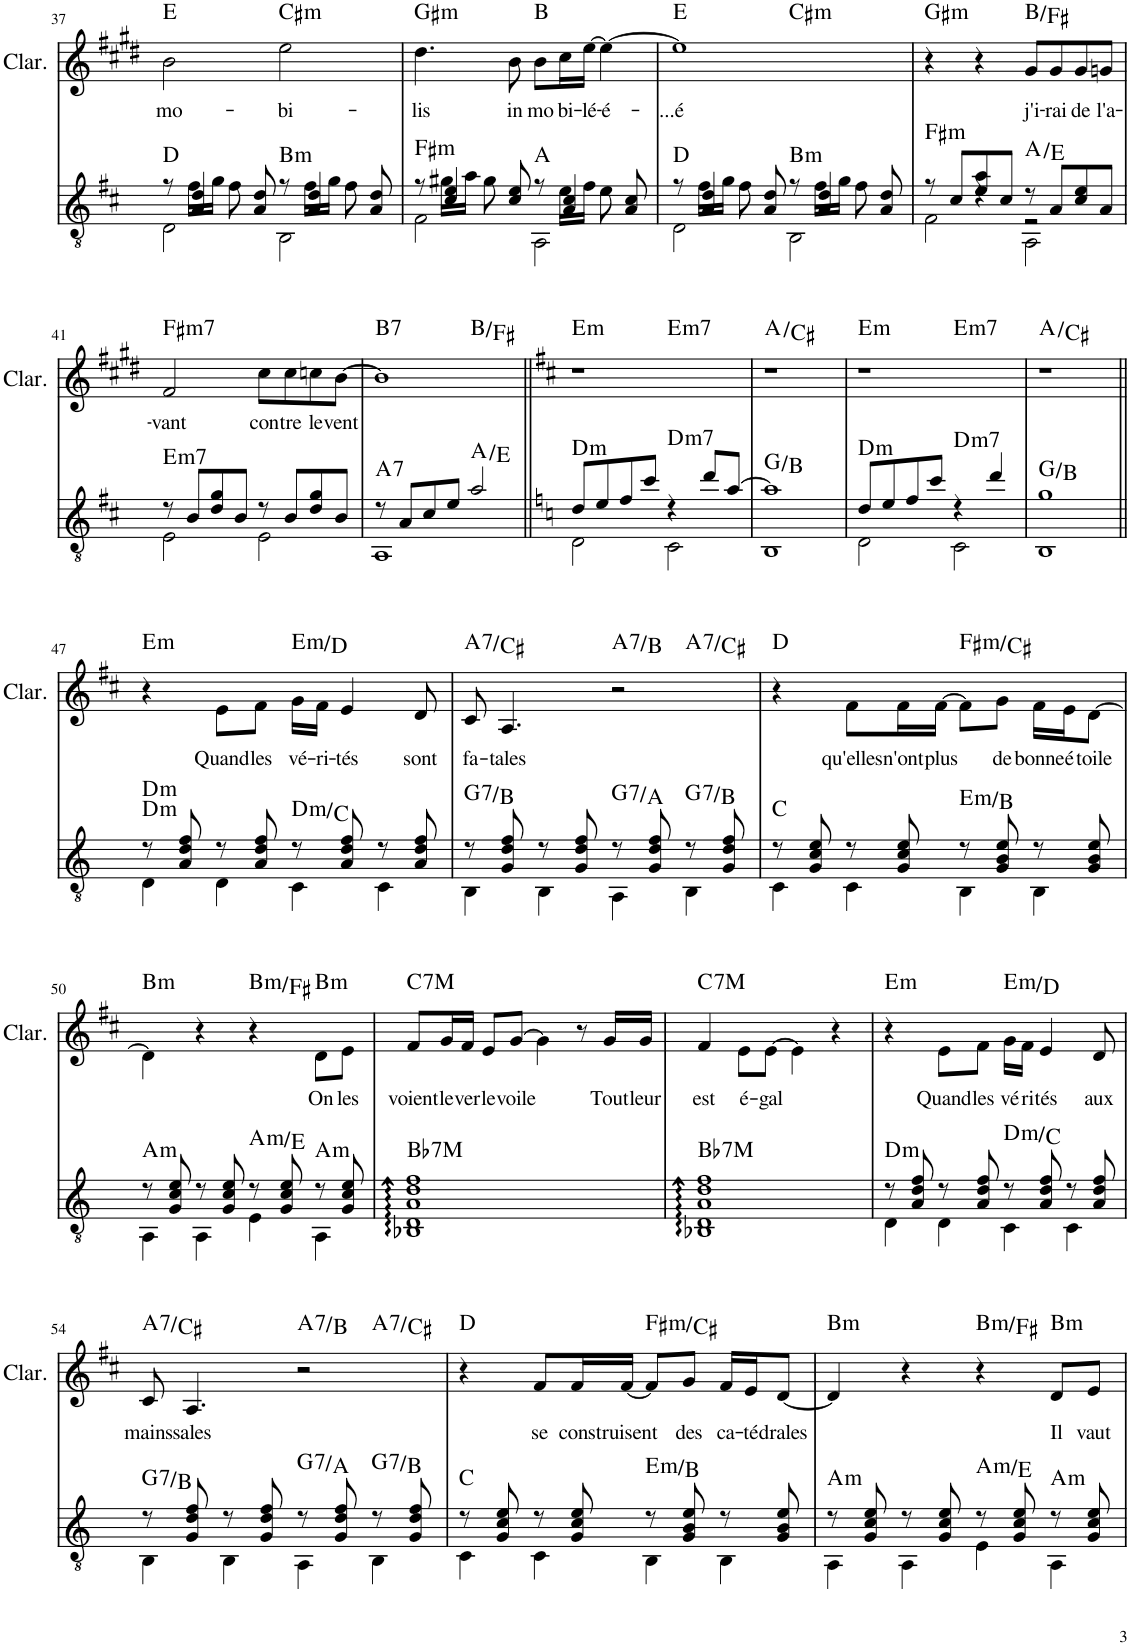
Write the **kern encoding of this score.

**kern	**harte	**kern	**text	**harte
*part2	*part2	*part1	*part1	*part1
*staff2	*	*staff1	*staff1	*
*I"Guitare	*	*I"Clarinette	*	*
*	*	*I'Clar.	*	*
!!LO:PB:g=z
*clefGv2	*	*clefG2	*	*
*	*	*Trd1c2	*	*
*k[f#c#]	*	*k[f#c#g#d#]	*	*
*M4/4	*	*M4/4	*	*
=37	=37	=37	=37	=37
*^	*	*	*	*
*	*^	*	*	*	*
!	!	!	!	!	!LO:LY:b	!
8r	8ryy	2D\	D:maj	2b\	mo-	E:maj
4A/ 4d/	16f#\LL	.	.	.	.	.
.	16g\JJ	.	.	.	.	.
.	8f#\	.	.	.	.	.
8A/ 8d/	4ryy	.	.	.	.	.
!	!	!	!LO:H:kt=m	!	!LO:LY:b	!LO:H:kt=m
8r	.	2BB\	B:min	2ee\	-bi-	C#:min
4A/ 4d/	16f#\LL	.	.	.	.	.
.	16g\JJ	.	.	.	.	.
.	8f#\	.	.	.	.	.
8A/ 8d/	8ryy	.	.	.	.	.
=38	=38	=38	=38	=38	=38	=38
!	!	!	!LO:H:kt=m	!	!LO:LY:b	!LO:H:kt=m
8r	8ryy	2F#\	F#:min	4.dd#\	-lis	G#:min
4c#/ 4e/	16g#X\LL	.	.	.	.	.
.	16a\JJ	.	.	.	.	.
.	8g#\	.	.	.	.	.
!	!	!	!	!	!LO:LY:b	!
8c#/ 8e/	4ryy	.	.	8b\	in	.
!	!	!	!	!	!LO:LY:b	!
8r	.	2AA\	A:maj	8b\L	mo-	B:maj
!	!	!	!	!	!LO:LY:b	!
4A/ 4c#/	16e\LL	.	.	16cc#\L	-bi-	.
!	!	!	!	!	!LO:LY:b	!
.	16f#\JJ	.	.	[16ee\JJ	-lé-	.
!	!	!	!	!	!LO:LY:b	!
.	8e\	.	.	4ee\_	-é-	.
8A/ 8c#/	8ryy	.	.	.	.	.
=39	=39	=39	=39	=39	=39	=39
!	!	!	!	!	!LO:LY:b	!
*	*	*	*	*^	*	*
8r	8ryy	2D\	D:maj	1ee]	2ryy	-...é	E:maj
4A/ 4d/	16f#\LL	.	.	.	.	.	.
.	16g\JJ	.	.	.	.	.	.
.	8f#\	.	.	.	.	.	.
8A/ 8d/	4ryy	.	.	.	.	.	.
!	!	!	!LO:H:kt=m	!	!	!	!LO:H:kt=m
8r	.	2BB\	B:min	.	2ryy	.	C#:min
4A/ 4d/	16f#\LL	.	.	.	.	.	.
.	16g\JJ	.	.	.	.	.	.
.	8f#\	.	.	.	.	.	.
8A/ 8d/	8ryy	.	.	.	.	.	.
=40	=40	=40	=40	=40	=40	=40	=40
!	!	!	!LO:H:kt=m	!	!	!	!LO:H:kt=m
*	*	*	*	*v	*v	*	*
8r	4ryy	2F#\	F#:min	4r	.	G#:min
8c#/L	.	.	.	.	.	.
8e/ 8a/	4r	.	.	4r	.	.
8c#/J	.	.	.	.	.	.
!	!	!	!	!	!LO:LY:b	!
8r	2r	2AA\	A:maj/5	8g#/L	j'i-	B:maj/5
!	!	!	!	!	!LO:LY:b	!
8A/L	.	.	.	8g#/	-rai	.
!	!	!	!	!	!LO:LY:b	!
8c#/ 8e/	.	.	.	8g#/	de	.
!	!	!	!	!	!LO:LY:b	!
8A/J	.	.	.	8gn/J	l'a-	.
*	*v	*v	*	*	*	*
!!LO:LB:g=z
=41	=41	=41	=41	=41	=41
!	!	!LO:H:kt=m7	!	!LO:LY:b	!LO:H:kt=m7
8r	2E\	E:min7	2f#/	-vant	F#:min7
8B/L	.	.	.	.	.
8d/ 8g/	.	.	.	.	.
8B/J	.	.	.	.	.
!	!	!	!	!LO:LY:b	!
8r	2E\	.	8cc#\L	con-	.
!	!	!	!	!LO:LY:b	!
8B/L	.	.	8cc#\	-tre	.
!	!	!	!	!LO:LY:b	!
8d/ 8g/	.	.	8ccn\	le	.
!	!	!	!	!LO:LY:b	!
8B/J	.	.	[8b\J	vent	.
=42	=42	=42	=42	=42	=42
!	!	!LO:H:kt=7	!	!	!LO:H:kt=7
*	*	*	*^	*	*
8r	1AA	A:7	1b]	2ryy	.	B:7
8A/L	.	.	.	.	.	.
8c#/	.	.	.	.	.	.
8e/J	.	.	.	.	.	.
2a/	.	A:maj/5	.	2ryy	.	B:maj/5
=43||	=43||	=43||	=43||	=43||	=43||	=43||
*k[]	*	*	*k[f#c#]	*	*	*
!	!	!LO:H:kt=m	!	!	!	!LO:H:kt=m
8d/L	2D\	D:min	1r	2ryy	.	E:min
8e/	.	.	.	.	.	.
8f/	.	.	.	.	.	.
8cc/J	.	.	.	.	.	.
!	!	!LO:H:kt=m7	!	!	!	!LO:H:kt=m7
4r	2C\	D:min7	.	2ryy	.	E:min7
8dd/L	.	.	.	.	.	.
[8a/J	.	.	.	.	.	.
*	*	*	*v	*v	*	*
=44	=44	=44	=44	=44	=44
1a]	1BB	G:maj/3	1r	.	A:maj/3
=45	=45	=45	=45	=45	=45
!	!	!LO:H:kt=m	!	!	!LO:H:kt=m
*	*	*	*^	*	*
8d/L	2D\	D:min	1r	2ryy	.	E:min
8e/	.	.	.	.	.	.
8f/	.	.	.	.	.	.
8cc/J	.	.	.	.	.	.
!	!	!LO:H:kt=m7	!	!	!	!LO:H:kt=m7
4r	2C\	D:min7	.	2ryy	.	E:min7
4dd/	.	.	.	.	.	.
*	*	*	*v	*v	*	*
=46	=46	=46	=46	=46	=46
1g	1BB	G:maj/3	1r	.	A:maj/3
!!LO:LB:g=z
=47||	=47||	=47||	=47||	=47||	=47||
!	!	!LO:H:n=1:kt=m	!	!	!
!	!	!LO:H:n=2:kt=m	!	!	!LO:H:kt=m
8r	4D\	D:min D:min	4r	.	E:min
8A/ 8d/ 8f/	.	.	.	.	.
!	!	!	!	!LO:LY:b	!
8r	4D\	.	8e\L	Quand	.
!	!	!	!	!LO:LY:b	!
8A/ 8d/ 8f/	.	.	8f#\J	les	.
!	!	!LO:H:kt=m	!	!LO:LY:b	!LO:H:kt=m
8r	4C\	D:min/b7	16g\LL	vé-	E:min/b7
!	!	!	!	!LO:LY:b	!
.	.	.	16f#\JJ	-ri-	.
!	!	!	!	!LO:LY:b	!
8A/ 8d/ 8f/	.	.	4e/	-tés	.
8r	4C\	.	.	.	.
!	!	!	!	!LO:LY:b	!
8A/ 8d/ 8f/	.	.	8d/	sont	.
=48	=48	=48	=48	=48	=48
!	!	!LO:H:kt=7	!	!LO:LY:b	!LO:H:kt=7
*	*	*	*^	*	*
8r	4BB\	G:7/3	8c#/	2.ryy	fa-	A:7/3
!	!	!	!	!	!LO:LY:b	!
8G/ 8d/ 8f/	.	.	4.A/	.	-tales	.
8r	4BB\	.	.	.	.	.
8G/ 8d/ 8f/	.	.	.	.	.	.
!	!	!LO:H:kt=7	!	!	!	!LO:H:kt=7
8r	4AA\	G:7/2	2r	.	.	A:7/2
8G/ 8d/ 8f/	.	.	.	.	.	.
!	!	!LO:H:kt=7	!	!	!	!LO:H:kt=7
8r	4BB\	G:7/3	.	4ryy	.	A:7/3
8G/ 8d/ 8f/	.	.	.	.	.	.
*	*	*	*v	*v	*	*
=49	=49	=49	=49	=49	=49
8r	4C\	C:maj	4r	.	D:maj
8G/ 8c/ 8e/	.	.	.	.	.
!	!	!	!	!LO:LY:b	!
8r	4C\	.	8f#\L	qu'elles	.
!	!	!	!	!LO:LY:b	!
8G/ 8c/ 8e/	.	.	16f#\L	n'ont	.
!	!	!	!	!LO:LY:b	!
.	.	.	[16f#\JJ	plus	.
!	!	!LO:H:kt=m	!	!	!LO:H:kt=m
8r	4BB\	E:min/5	8f#\L]	.	F#:min/5
!	!	!	!	!LO:LY:b	!
8G/ 8B/ 8e/	.	.	8g\J	de	.
!	!	!	!	!LO:LY:b	!
8r	4BB\	.	16f#\LL	bonne	.
!	!	!	!	!LO:LY:b	!
.	.	.	16e\J	é-	.
!	!	!	!	!LO:LY:b	!
8G/ 8B/ 8e/	.	.	[8d\J	-toile	.
!!LO:LB:g=z
=50	=50	=50	=50	=50	=50
!	!	!LO:H:kt=m	!	!	!LO:H:kt=m
8r	4AA\	A:min	4d\]	.	B:min
8G/ 8c/ 8e/	.	.	.	.	.
8r	4AA\	.	4r	.	.
8G/ 8c/ 8e/	.	.	.	.	.
!	!	!LO:H:kt=m	!	!	!LO:H:kt=m
8r	4E\	A:min/5	4r	.	B:min/5
8G/ 8c/ 8e/	.	.	.	.	.
!	!	!LO:H:kt=m	!	!LO:LY:b	!LO:H:kt=m
8r	4AA\	A:min	8d\L	On	B:min
!	!	!	!	!LO:LY:b	!
8G/ 8c/ 8e/	.	.	8e\J	les	.
*v	*v	*	*	*	*
=51	=51	=51	=51	=51
!	!LO:H:kt=7	!	!LO:LY:b	!LO:H:kt=7
1BB-X 1D 1A 1d 1f	Bb:7	8f#/L	voient	C:7
!	!	!	!LO:LY:b	!
.	.	16g/L	le-	.
!	!	!	!LO:LY:b	!
.	.	16f#/JJ	-ver	.
!	!	!	!LO:LY:b	!
.	.	8e/L	le-	.
!	!	!	!LO:LY:b	!
.	.	[8g/J	-voile	.
.	.	4g\]	.	.
.	.	8r	.	.
!	!	!	!LO:LY:b	!
.	.	16g/LL	Tout	.
!	!	!	!LO:LY:b	!
.	.	16g/JJ	leur	.
=52	=52	=52	=52	=52
!	!LO:H:kt=7	!	!LO:LY:b	!LO:H:kt=7
1BB-X 1D 1A 1d 1f	Bb:7	4f#/	est	C:7
!	!	!	!LO:LY:b	!
.	.	8e\L	é-	.
!	!	!	!LO:LY:b	!
.	.	[8e\J	-gal	.
.	.	4e\]	.	.
.	.	4r	.	.
=53	=53	=53	=53	=53
*^	*	*	*	*
!	!	!LO:H:kt=m	!	!	!LO:H:kt=m
8r	4D\	D:min	4r	.	E:min
8A/ 8d/ 8f/	.	.	.	.	.
!	!	!	!	!LO:LY:b	!
8r	4D\	.	8e\L	Quand	.
!	!	!	!	!LO:LY:b	!
8A/ 8d/ 8f/	.	.	8f#\J	les	.
!	!	!LO:H:kt=m	!	!LO:LY:b	!LO:H:kt=m
8r	4C\	D:min/b7	16g\LL	vé-	E:min/b7
!	!	!	!	!LO:LY:b	!
.	.	.	16f#\JJ	-ri-	.
!	!	!	!	!LO:LY:b	!
8A/ 8d/ 8f/	.	.	4e/	-tés	.
8r	4C\	.	.	.	.
!	!	!	!	!LO:LY:b	!
8A/ 8d/ 8f/	.	.	8d/	aux	.
!!LO:LB:g=z
=54	=54	=54	=54	=54	=54
!	!	!LO:H:kt=7	!	!LO:LY:b	!LO:H:kt=7
*	*	*	*^	*	*
8r	4BB\	G:7/3	8c#/	2.ryy	mains	A:7/3
!	!	!	!	!	!LO:LY:b	!
8G/ 8d/ 8f/	.	.	4.A/	.	sales	.
8r	4BB\	.	.	.	.	.
8G/ 8d/ 8f/	.	.	.	.	.	.
!	!	!LO:H:kt=7	!	!	!	!LO:H:kt=7
8r	4AA\	G:7/2	2r	.	.	A:7/2
8G/ 8d/ 8f/	.	.	.	.	.	.
!	!	!LO:H:kt=7	!	!	!	!LO:H:kt=7
8r	4BB\	G:7/3	.	4ryy	.	A:7/3
8G/ 8d/ 8f/	.	.	.	.	.	.
*	*	*	*v	*v	*	*
=55	=55	=55	=55	=55	=55
8r	4C\	C:maj	4r	.	D:maj
8G/ 8c/ 8e/	.	.	.	.	.
!	!	!	!	!LO:LY:b	!
8r	4C\	.	8f#/L	se	.
!	!	!	!	!LO:LY:b	!
8G/ 8c/ 8e/	.	.	16f#/L	cons-	.
!	!	!	!	!LO:LY:b	!
.	.	.	[16f#/JJ	-truisent	.
!	!	!LO:H:kt=m	!	!	!LO:H:kt=m
8r	4BB\	E:min/5	8f#/L]	.	F#:min/5
!	!	!	!	!LO:LY:b	!
8G/ 8B/ 8e/	.	.	8g/J	des	.
!	!	!	!	!LO:LY:b	!
8r	4BB\	.	16f#/LL	ca-	.
!	!	!	!	!LO:LY:b	!
.	.	.	16e/J	-té-	.
!	!	!	!	!LO:LY:b	!
8G/ 8B/ 8e/	.	.	[8d/J	-drales	.
=56	=56	=56	=56	=56	=56
!	!	!LO:H:kt=m	!	!	!LO:H:kt=m
8r	4AA\	A:min	4d/]	.	B:min
8G/ 8c/ 8e/	.	.	.	.	.
8r	4AA\	.	4r	.	.
8G/ 8c/ 8e/	.	.	.	.	.
!	!	!LO:H:kt=m	!	!	!LO:H:kt=m
8r	4E\	A:min/5	4r	.	B:min/5
8G/ 8c/ 8e/	.	.	.	.	.
!	!	!LO:H:kt=m	!	!LO:LY:b	!LO:H:kt=m
8r	4AA\	A:min	8d/L	Il	B:min
!	!	!	!	!LO:LY:b	!
8G/ 8c/ 8e/	.	.	8e/J	vaut	.
*v	*v	*	*	*	*
=	=	=	=	=
*-	*-	*-	*-	*-
